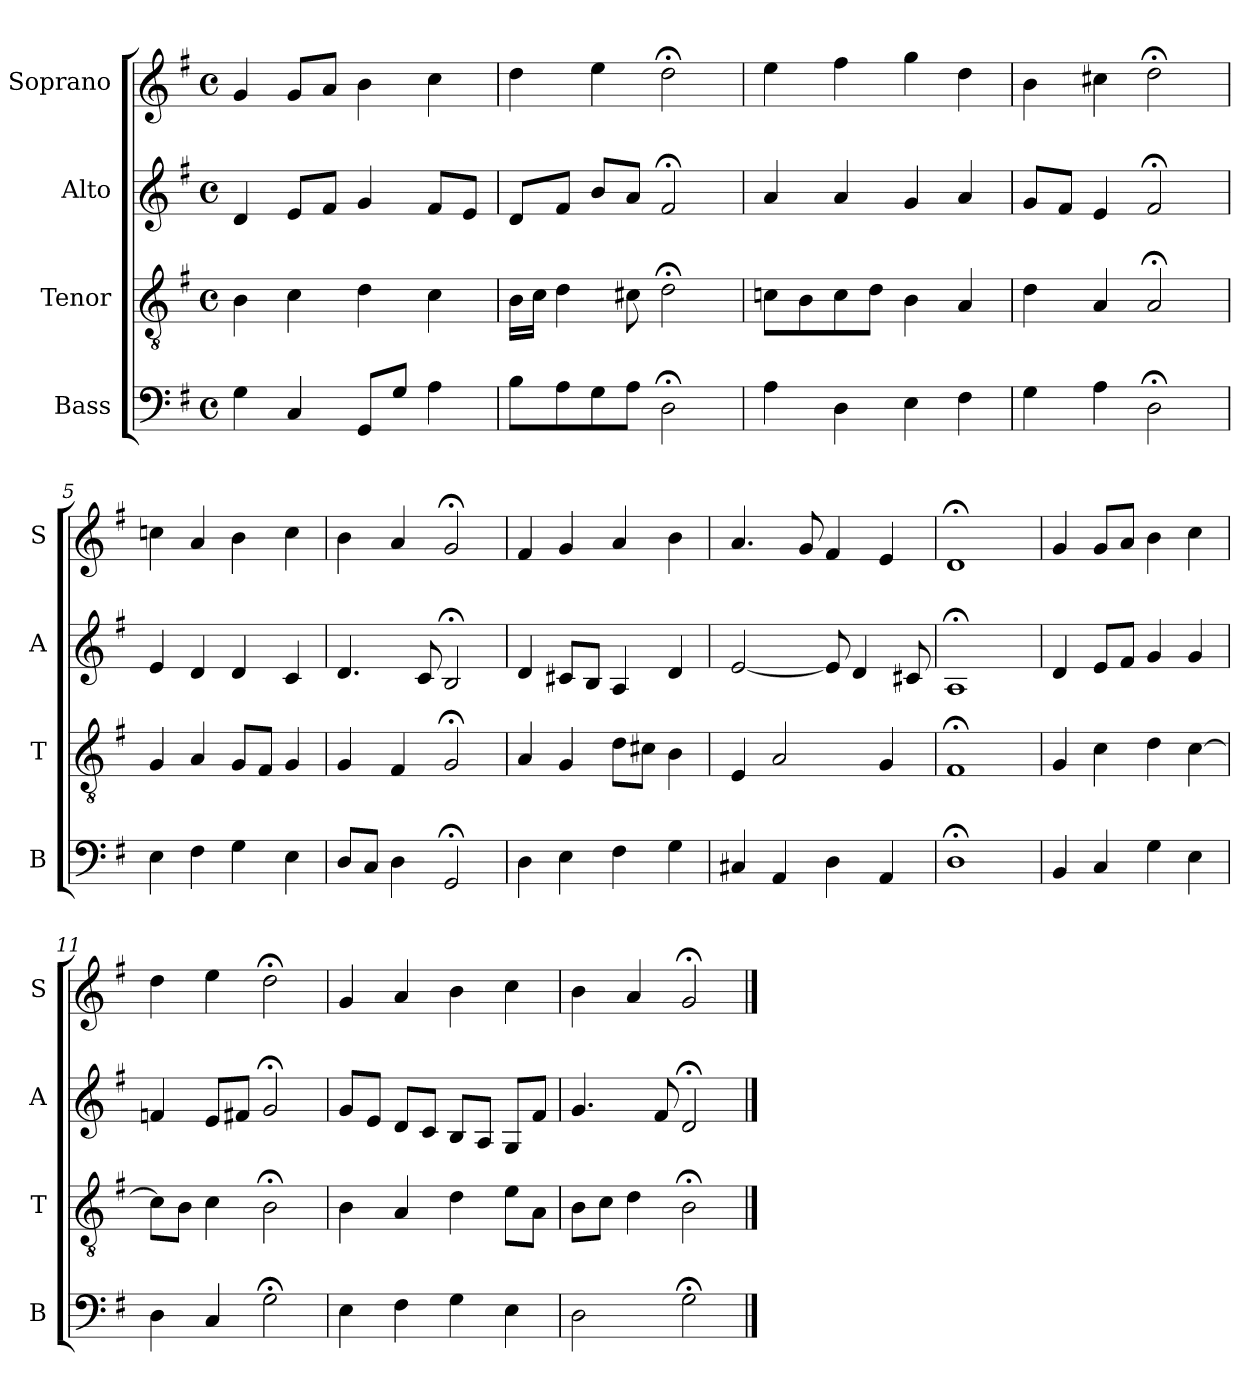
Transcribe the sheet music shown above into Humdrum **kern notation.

**kern	**kern	**kern	**kern
*part4	*part3	*part2	*part1
*staff4	*staff3	*staff2	*staff1
*I"Bass	*I"Tenor	*I"Alto	*I"Soprano
*I'B	*I'T	*I'A	*I'S
*clefF4	*clefGv2	*clefG2	*clefG2
*k[f#]	*k[f#]	*k[f#]	*k[f#]
*G:	*G:	*G:	*G:
*M4/4	*M4/4	*M4/4	*M4/4
*met(c)	*met(c)	*met(c)	*met(c)
*MM100	*MM100	*MM100	*MM100
=1	=1	=1	=1
4G	4B	4d	4g
4C	4c	8eL	8gL
.	.	8f#J	8aJ
8GGL	4d	4g	4b
8GJ	.	.	.
4A	4c	8f#L	4cc
.	.	8eJ	.
=2	=2	=2	=2
8BL	16BLL	8dL	4dd
.	16cJJ	.	.
8A	4d	8f#J	.
8G	.	8bL	4ee
8AJ	8c#X	8aJ	.
2D;<	2d;<	2f#;<	2dd;<
=3	=3	=3	=3
4A	8cnL	4a	4ee
.	8B	.	.
4Di	8ci	4ai	4ff#i
.	8dJ	.	.
4E	4B	4g	4gg
4F#	4A	4a	4dd
=4	=4	=4	=4
4G	4d	8gL	4b
.	.	8f#J	.
4A	4A	4e	4cc#X
2D;<	2A;<	2f#;<	2dd;<
=5	=5	=5	=5
4E	4G	4e	4ccn
4F#	4A	4d	4a
4G	8GL	4d	4b
.	8F#J	.	.
4E	4G	4c	4cc
=6	=6	=6	=6
8DL	4G	4.d	4b
8CJ	.	.	.
4D	4F#	.	4a
.	.	8c	.
2GG;<	2G;<	2B;<	2g;<
=7	=7	=7	=7
4D	4A	4d	4f#
4E	4G	8c#XL	4g
.	.	8BJ	.
4F#	8dL	4A	4a
.	8c#XJ	.	.
4G	4B	4d	4b
=8	=8	=8	=8
4C#X	4E	[2e	4.a
4AA	2A	.	.
.	.	.	8g
4D	.	8e]	4f#
.	.	4d	.
4AA	4G	.	4e
.	.	8c#X	.
=9	=9	=9	=9
1D;<	1F#;<	1A;<	1d;<
=10	=10	=10	=10
4BB	4G	4d	4g
4C	4c	8eL	8gL
.	.	8f#J	8aJ
4G	4d	4g	4b
4E	[4c	4g	4cc
=11	=11	=11	=11
4D	8cL]	4fn	4dd
.	8BJ	.	.
4C	4c	8eL	4ee
.	.	8f#XJ	.
2G;<	2B;<	2g;<	2dd;<
=12	=12	=12	=12
4E	4B	8gL	4g
.	.	8eJ	.
4F#	4A	8dL	4a
.	.	8cJ	.
4G	4d	8BL	4b
.	.	8AJ	.
4E	8eL	8GL	4cc
.	8AJ	8f#J	.
=13	=13	=13	=13
2D	8BL	4.g	4b
.	8cJ	.	.
.	4d	.	4a
.	.	8f#	.
2G;<	2B;<	2d;<	2g;<
==	==	==	==
*-	*-	*-	*-
